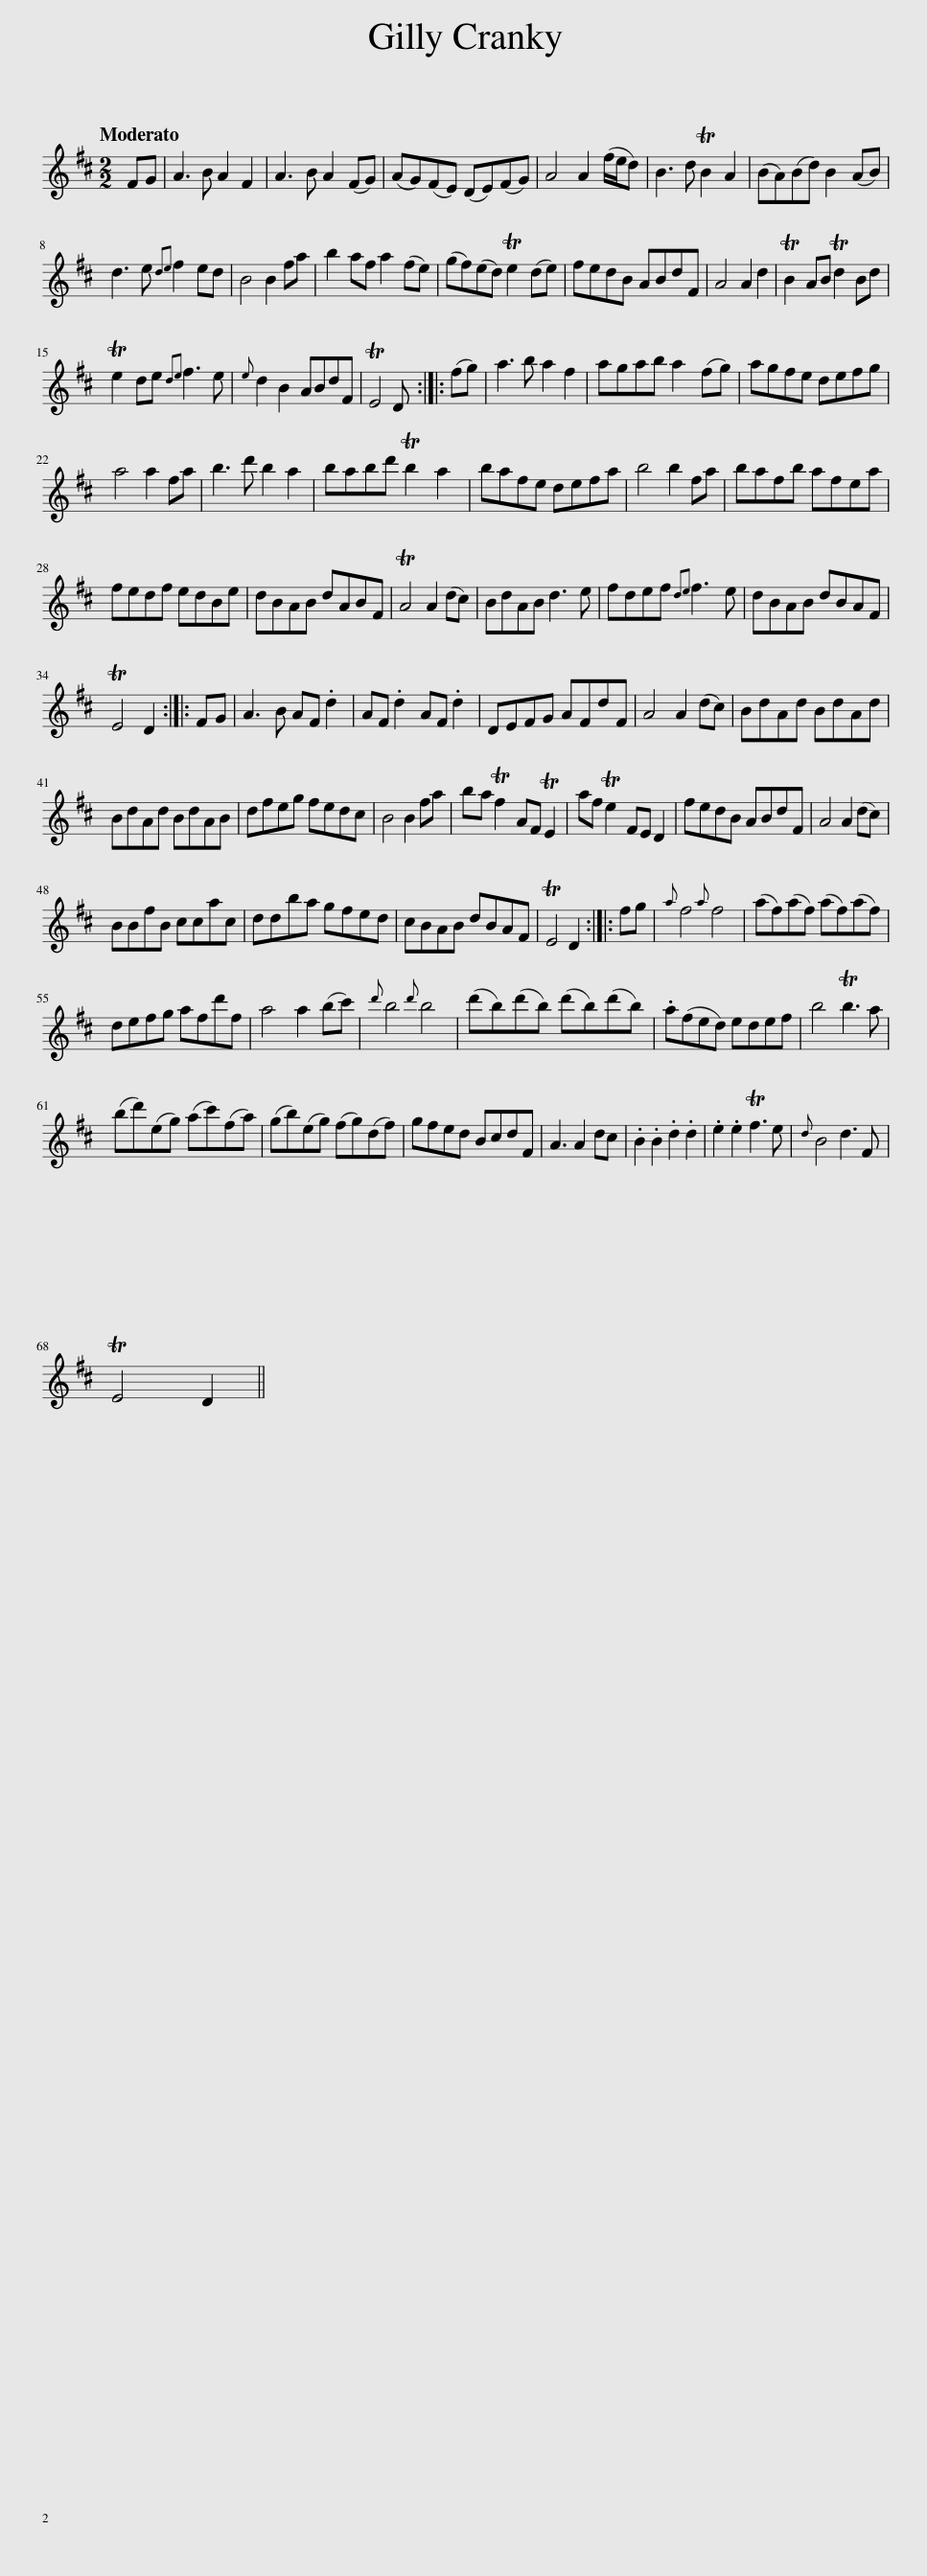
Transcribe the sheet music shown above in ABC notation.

X:1
L:1/8
Q:1/4=104
M:2/2
I:linebreak $
K:D
V:1 treble
V:1
 FG | A3 B A2 F2 | A3 B A2 (FG) | (AG)(FE) (DE)(FG) | A4 A2 (f/e/d) | %5
 B3 d TB2 A2 | (BA)(Bd) B2 (AB) |$ d3 e{de} f2 ed | B4 B2 fa | b2 af a2 (fe) | %10
 (gf)(ed) Te2 (de) | fedB ABdF | A4 A2 d2 | TB2 AB Td2 Bd |$ Te2 de{de} f3 e | %15
{e} d2 B2 ABdF | TE4 D :: (fg) | a3 b a2 f2 | agab a2 (fg) | %20
 agfe defg |$ a4 a2 fa | b3 d' b2 a2 | babd' Tb2 a2 | bafe defa | %25
 b4 b2 fa | bafb afea |$ fedf edBe | dBAB dABF | TA4 A2 (dc) | %30
 BdAB d3 e | fdef{de} f3 e | dBAB dBAF |$ TE4 D2 :: FG | %35
 A3 B AF .d2 | AF .d2 AF .d2 | DEFG AFdF | A4 A2 (dc) | BdAd BdAd |$ %40
 BdAd BdAB | dfeg fedc | B4 B2 fa | ba Tf2 AF TE2 | af Te2 FE D2 | %45
 fedB ABdF | A4 A2 (dc) |$ BBfB ccac | ddba gfed | cBAB dBAF | %50
 TE4 D2 :: fg |{a} f4{a} f4 | (af)(af) (af)(af) |$ defg afd'f | %55
 a4 a2 (bc') |{d'} b4{d'} b4 | (d'b)(d'b) (d'b)(d'b) | .a(fed) edef | b4 Tb3 a |$ %60
 (bd')(eg) (ac')(fa) | (gb)(eg) (fg)(df) | gfed BcdF | A3 A2 dc | .B2 .B2 .d2 .d2 | %65
 .e2 .e2 Tf3 e |{d} B4 d3 F |$ TE4 D2 || %68
